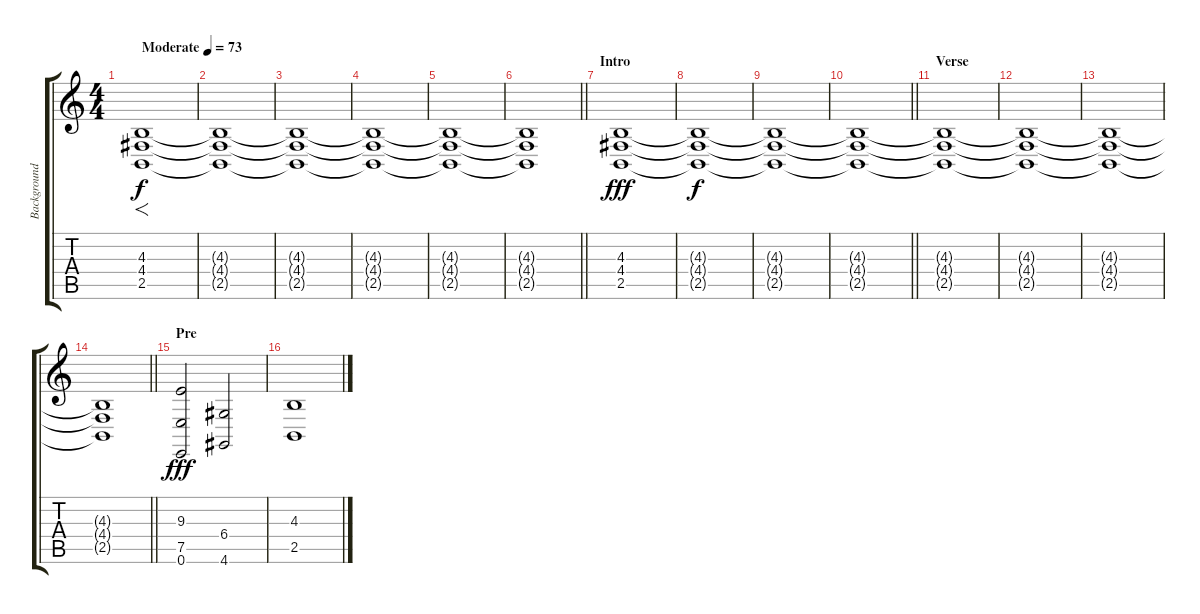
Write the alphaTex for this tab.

\track ("Background" "Background") {instrument stringensemble1}
\staff {score tabs}
\tuning (E4 B3 G3 D3 A2 E2) {hide}
\ts (4 4)
\tempo (73 "Moderate")
\clef g2
\ks c
(4.3 4.4 2.5).1{f dy f instrument stringensemble1} |
(4.3{t} 4.4{t} 2.5{t}).1 |
(4.3{t} 4.4{t} 2.5{t}).1 |
(4.3{t} 4.4{t} 2.5{t}).1 |
(4.3{t} 4.4{t} 2.5{t}).1 |
\barLineRight lightlight
(4.3{t} 4.4{t} 2.5{t}).1 |
\section ("" "Intro")
(4.3 4.4 2.5).1{dy fff} |
(4.3{t} 4.4{t} 2.5{t}).1{dy f} |
(4.3{t} 4.4{t} 2.5{t}).1 |
\barLineRight lightlight
(4.3{t} 4.4{t} 2.5{t}).1 |
\section ("" "Verse")
(4.3{t} 4.4{t} 2.5{t}).1 |
(4.3{t} 4.4{t} 2.5{t}).1 |
(4.3{t} 4.4{t} 2.5{t}).1 |
\barLineRight lightlight
(4.3{t} 4.4{t} 2.5{t}).1 |
\section ("" "Pre")
(9.3 7.5 0.6).2{dy fff} (6.4 4.6).2 |
(4.3 2.5).1
